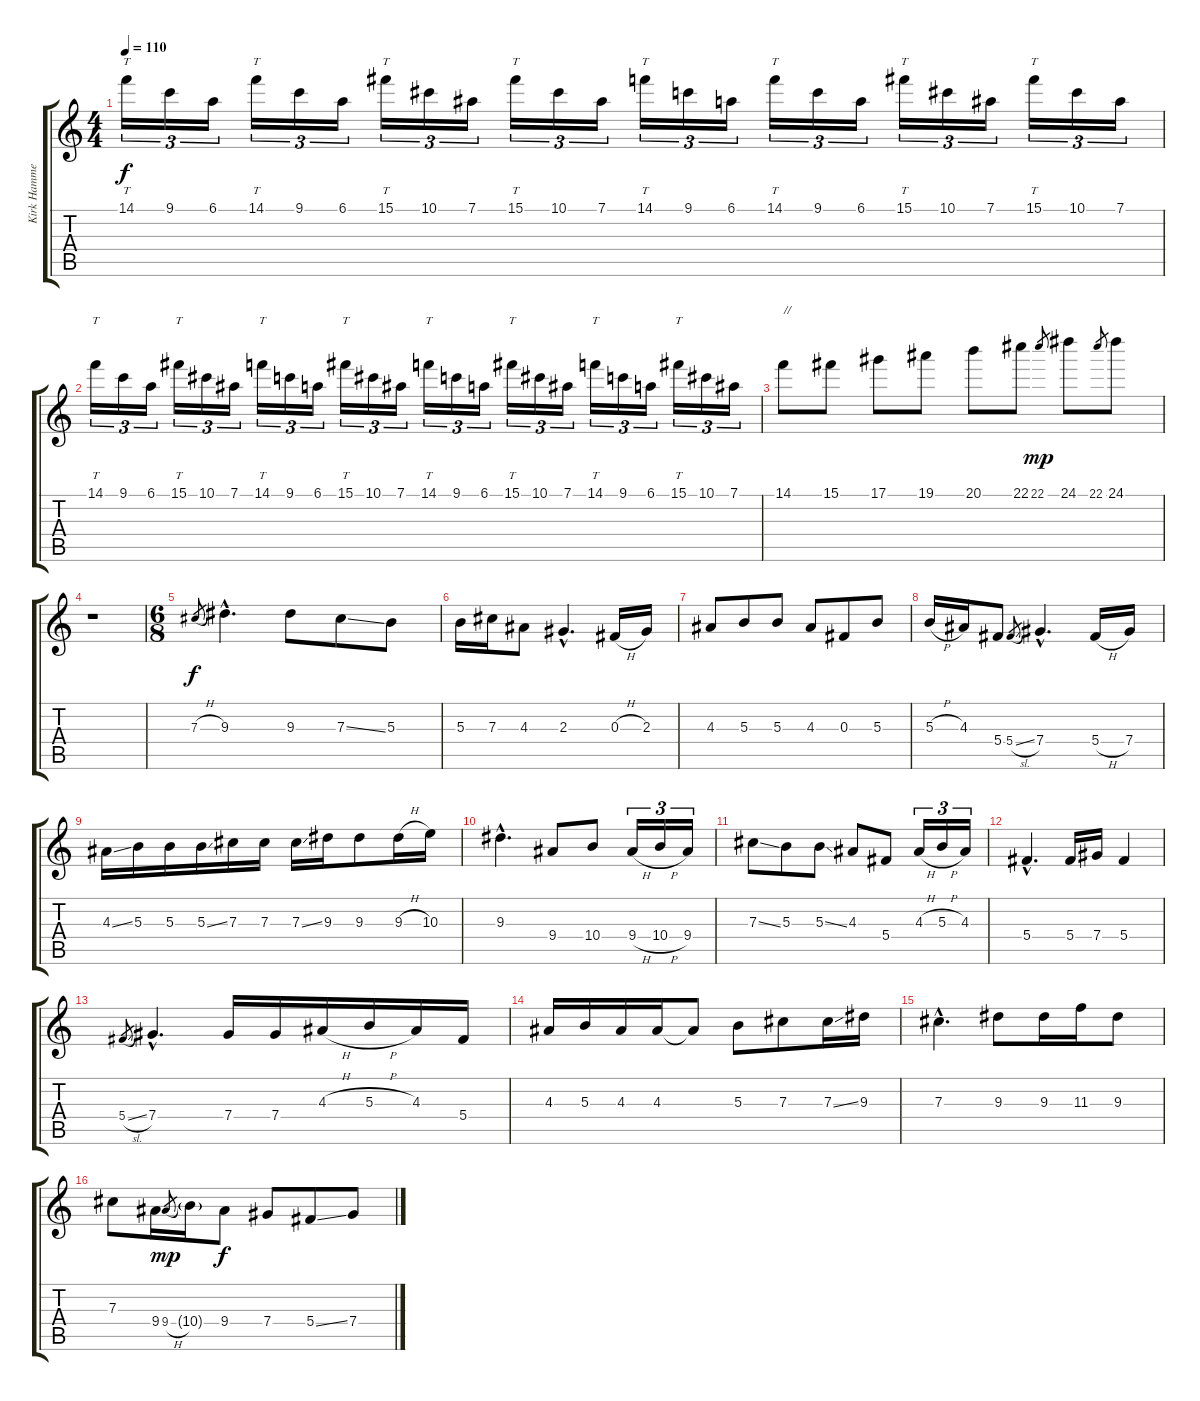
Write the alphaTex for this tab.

\track ("Kirk Hammett (Distortion Guitar)" "Kirk Hamme") {instrument overdrivenguitar}
\staff {score tabs}
\tuning (Eb4 Bb3 Gb3 Db3 Ab2 Eb2) {hide}
\ts (4 4)
\tempo 110
\clef g2
\ks c
14.1.16{tt tu (3 2) dy f} 9.1.16{tu (3 2)} 6.1.16{tu (3 2)} 14.1.16{tt tu (3 2)} 9.1.16{tu (3 2)} 6.1.16{tu (3 2)} 15.1.16{tt tu (3 2)} 10.1.16{tu (3 2)} 7.1.16{tu (3 2)} 15.1.16{tt tu (3 2)} 10.1.16{tu (3 2)} 7.1.16{tu (3 2)} 14.1.16{tt tu (3 2)} 9.1.16{tu (3 2)} 6.1.16{tu (3 2)} 14.1.16{tt tu (3 2)} 9.1.16{tu (3 2)} 6.1.16{tu (3 2)} 15.1.16{tt tu (3 2)} 10.1.16{tu (3 2)} 7.1.16{tu (3 2)} 15.1.16{tt tu (3 2)} 10.1.16{tu (3 2)} 7.1.16{tu (3 2)} |
14.1.16{tt tu (3 2)} 9.1.16{tu (3 2)} 6.1.16{tu (3 2)} 15.1.16{tt tu (3 2)} 10.1.16{tu (3 2)} 7.1.16{tu (3 2)} 14.1.16{tt tu (3 2)} 9.1.16{tu (3 2)} 6.1.16{tu (3 2)} 15.1.16{tt tu (3 2)} 10.1.16{tu (3 2)} 7.1.16{tu (3 2)} 14.1.16{tt tu (3 2)} 9.1.16{tu (3 2)} 6.1.16{tu (3 2)} 15.1.16{tt tu (3 2)} 10.1.16{tu (3 2)} 7.1.16{tu (3 2)} 14.1.16{tt tu (3 2)} 9.1.16{tu (3 2)} 6.1.16{tu (3 2)} 15.1.16{tt tu (3 2)} 10.1.16{tu (3 2)} 7.1.16{tu (3 2)} |
14.1.8{txt "//"} 15.1.8 17.1.8 19.1.8 20.1.8 22.1.8 22.1.8{gr dy mp} 24.1.8 22.1.8{gr} 24.1.8 |
r.1 |
\ts (6 8)
7.3{h}.8{gr dy f} 9.3{hac}.4{d} 9.3.8 7.3{ss}.8 5.3.8 |
5.3.16 7.3.16 4.3.8 2.3{hac}.4{d} 0.3{h}.16 2.3.16 |
4.3.8 5.3.8 5.3.8 4.3.8 0.3.8 5.3.8 |
5.3{h}.16 4.3.16 5.4.8 5.4{sl}.8{gr} 7.4{hac}.4{d} 5.4{h}.16 7.4.16 |
4.3{ss}.16 5.3.16 5.3.16 5.3{ss}.16 7.3.16 7.3.16 7.3{ss}.16 9.3.16 9.3.8 9.3{h}.16 10.3.16 |
9.3{hac}.4{d} 9.4.8 10.4.8 9.4{h}.16{tu (3 2)} 10.4{h}.16{tu (3 2)} 9.4.16{tu (3 2)} |
7.3{ss}.8 5.3.8 5.3{ss}.8 4.3.8 5.4.8 4.3{h}.16{tu (3 2)} 5.3{h}.16{tu (3 2)} 4.3.16{tu (3 2)} |
5.4{hac}.4{d} 5.4.16 7.4.16 5.4.4 |
5.4{sl}.8{gr} 7.4{hac}.4{d} 7.4.16 7.4.16 4.3{h}.16 5.3{h}.16 4.3.16 5.4.16 |
4.3.16 5.3.16 4.3.16 4.3.16 4.3{t}.8 5.3.8 7.3.8 7.3{ss}.16 9.3.16 |
7.3{hac}.4{d} 9.3.8 9.3.16 11.3.16 9.3.8 |
7.3.8 9.4.16 9.4{h}.8{gr dy mp} 10.4{g}.16 9.4.8{dy f} 7.4.8 5.4{ss}.8 7.4.8
